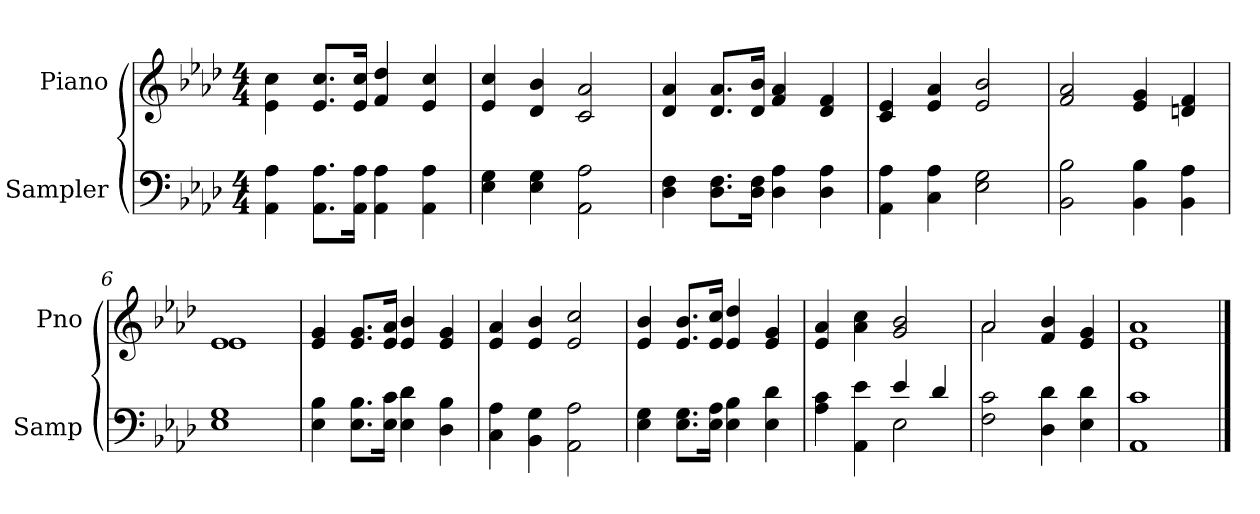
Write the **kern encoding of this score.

**kern	**kern
*part2	*part1
*staff2	*staff1
*I"Sampler	*I"Piano
*I'Samp	*I'Pno
*clefF4	*clefG2
*k[b-e-a-d-]	*k[b-e-a-d-]
*A-:	*A-:
*M4/4	*M4/4
=1	=1
4AA- 4A-	4e-\ 4cc\
8.AA-\ 8.A-\L	8.e-/ 8.cc/L
16AA-\ 16A-\Jk	16e-/ 16cc/Jk
4AA- 4A-	4f 4dd-
4AA- 4A-	4e- 4cc
=2	=2
4E- 4G	4e- 4cc
4E- 4G	4d- 4b-
2AA- 2A-	2c 2a-
=3	=3
4D- 4F	4d- 4a-
8.D-\ 8.F\L	8.d-/ 8.a-/L
16D-\ 16F\Jk	16d-/ 16b-/Jk
4D- 4A-	4f 4a-
4D- 4A-	4d- 4f
=4	=4
4AA- 4A-	4c 4e-
4C 4A-	4e- 4a-
2E- 2G	2e- 2b-
=5	=5
2BB- 2B-	2f 2a-
4BB- 4B-	4e- 4g
4BB- 4A-	4dn 4f
=6	=6
*	*^
1E- 1G	1e-/	1e-
*	*v	*v
=7	=7
4E- 4B-	4e- 4g
8.E-\ 8.B-\L	8.e-/ 8.g/L
16E-\ 16c\Jk	16e-/ 16a-/Jk
4E- 4d-	4e- 4b-
4D- 4B-	4e- 4g
=8	=8
4C 4A-	4e- 4a-
4BB- 4G	4e- 4b-
2AA- 2A-	2e- 2cc
=9	=9
4E- 4G	4e- 4b-
8.E-\ 8.G\L	8.e-/ 8.b-/L
16E-\ 16A-\Jk	16e-/ 16cc/Jk
4E- 4B-	4e- 4dd-
4E- 4d-	4e- 4g
=10	=10
*^	*
4A- 4c	2ryy	4e- 4a-
4AA- 4e-	.	4a- 4cc
4e-/	2E-	2g 2b-
4d-/	.	.
*v	*v	*
=11	=11
*	*^
2F 2c	2a-/	2a-
4D- 4d-	4f 4b-	2ryy
4E- 4d-	4e- 4g	.
*	*v	*v
=12	=12
1AA- 1c	1e- 1a-
==	==
*-	*-
